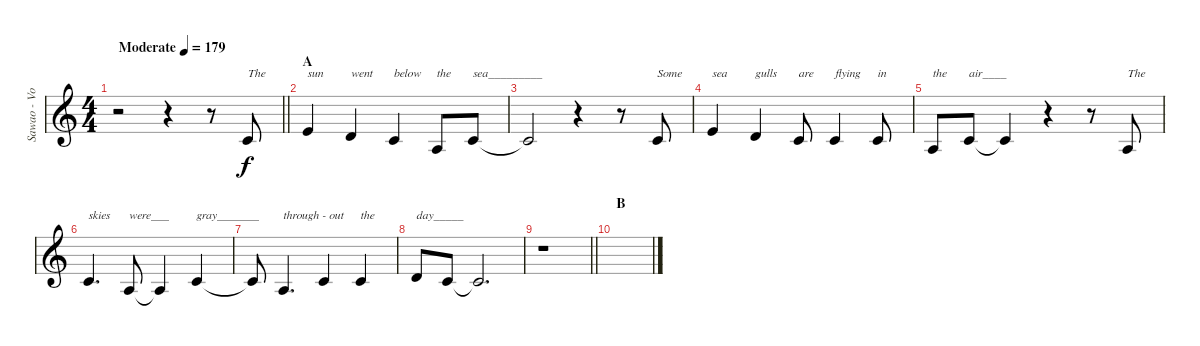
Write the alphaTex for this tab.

\track ("Sawao - Voc." "Sawao - Vo") {instrument synthbrass1}
\staff {score}
\tuning (E4 B3 G3 D3 A2 E2) {hide}
\ts (4 4)
\tempo (179 "Moderate")
\clef g2
\barLineRight lightlight
\ks c
r.2{dy f instrument synthbrass1} r.4 r.8 1.2.8{txt "The"} |
\section ("" "A")
0.1.4{txt "sun"} 3.2.4{txt "went"} 1.2.4{txt "below"} 2.3.8{txt "the"} 1.2.8{txt "sea_________"} |
1.2{t}.2 r.4 r.8 1.2.8{txt "Some"} |
0.1.4{txt "sea"} 3.2.4{txt "gulls"} 1.2.8{txt "are"} 1.2.4{txt "flying"} 1.2.8{txt "in"} |
2.3.8{txt "the"} 1.2.8{txt "air____"} 1.2{t}.4 r.4 r.8 2.3.8{txt "The"} |
1.2.4{d txt "skies"} 2.3.8{txt "were___"} 2.3{t}.4 1.2.4{txt "gray_______"} |
1.2{t}.8 2.3.4{d txt "through - out "} 1.2.4 1.2.4{txt "the"} |
3.2.8{txt "day_____"} 1.2.8 1.2{t}.2{d} |
\barLineRight lightlight
r.1 |
\section ("" "B")
